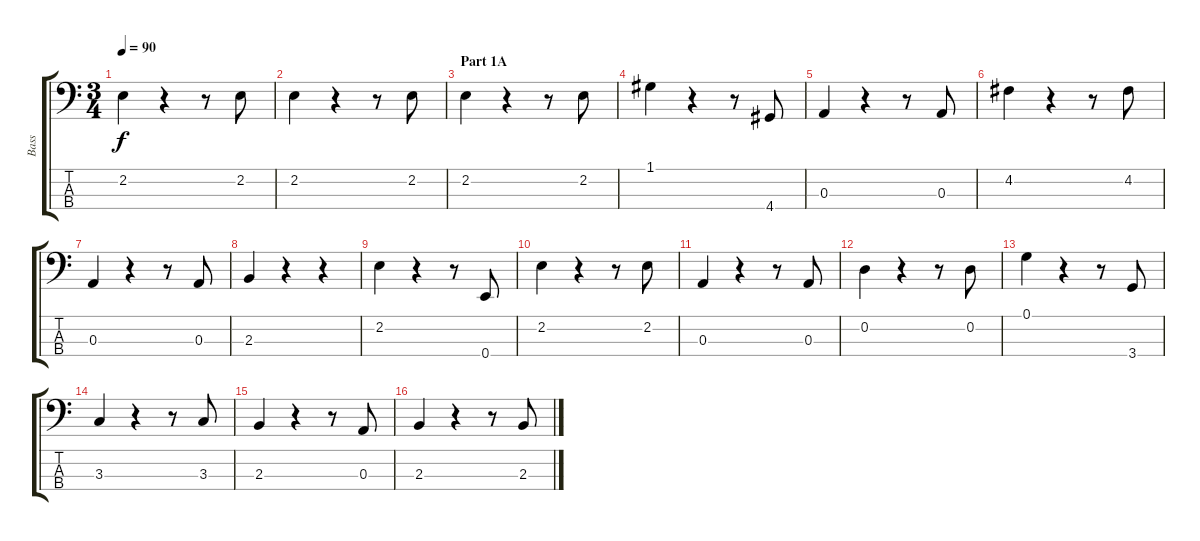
\track ("Bass" "Bass") {instrument acousticbass}
\staff {score tabs}
\tuning (G2 D2 A1 E1) {hide}
\ts (3 4)
\tempo 90
\clef f4
\ks c
2.2.4{dy f instrument acousticbass} r.4 r.8 2.2.8 |
2.2.4 r.4 r.8 2.2.8 |
\section ("" "Part 1A")
2.2.4 r.4 r.8 2.2.8 |
1.1.4 r.4 r.8 4.4.8 |
0.3.4 r.4 r.8 0.3.8 |
4.2.4 r.4 r.8 4.2.8 |
0.3.4 r.4 r.8 0.3.8 |
2.3.4 r.4 r.4 |
2.2.4 r.4 r.8 0.4.8 |
2.2.4 r.4 r.8 2.2.8 |
0.3.4 r.4 r.8 0.3.8 |
0.2.4 r.4 r.8 0.2.8 |
0.1.4 r.4 r.8 3.4.8 |
3.3.4 r.4 r.8 3.3.8 |
2.3.4 r.4 r.8 0.3.8 |
2.3.4 r.4 r.8 2.3.8
